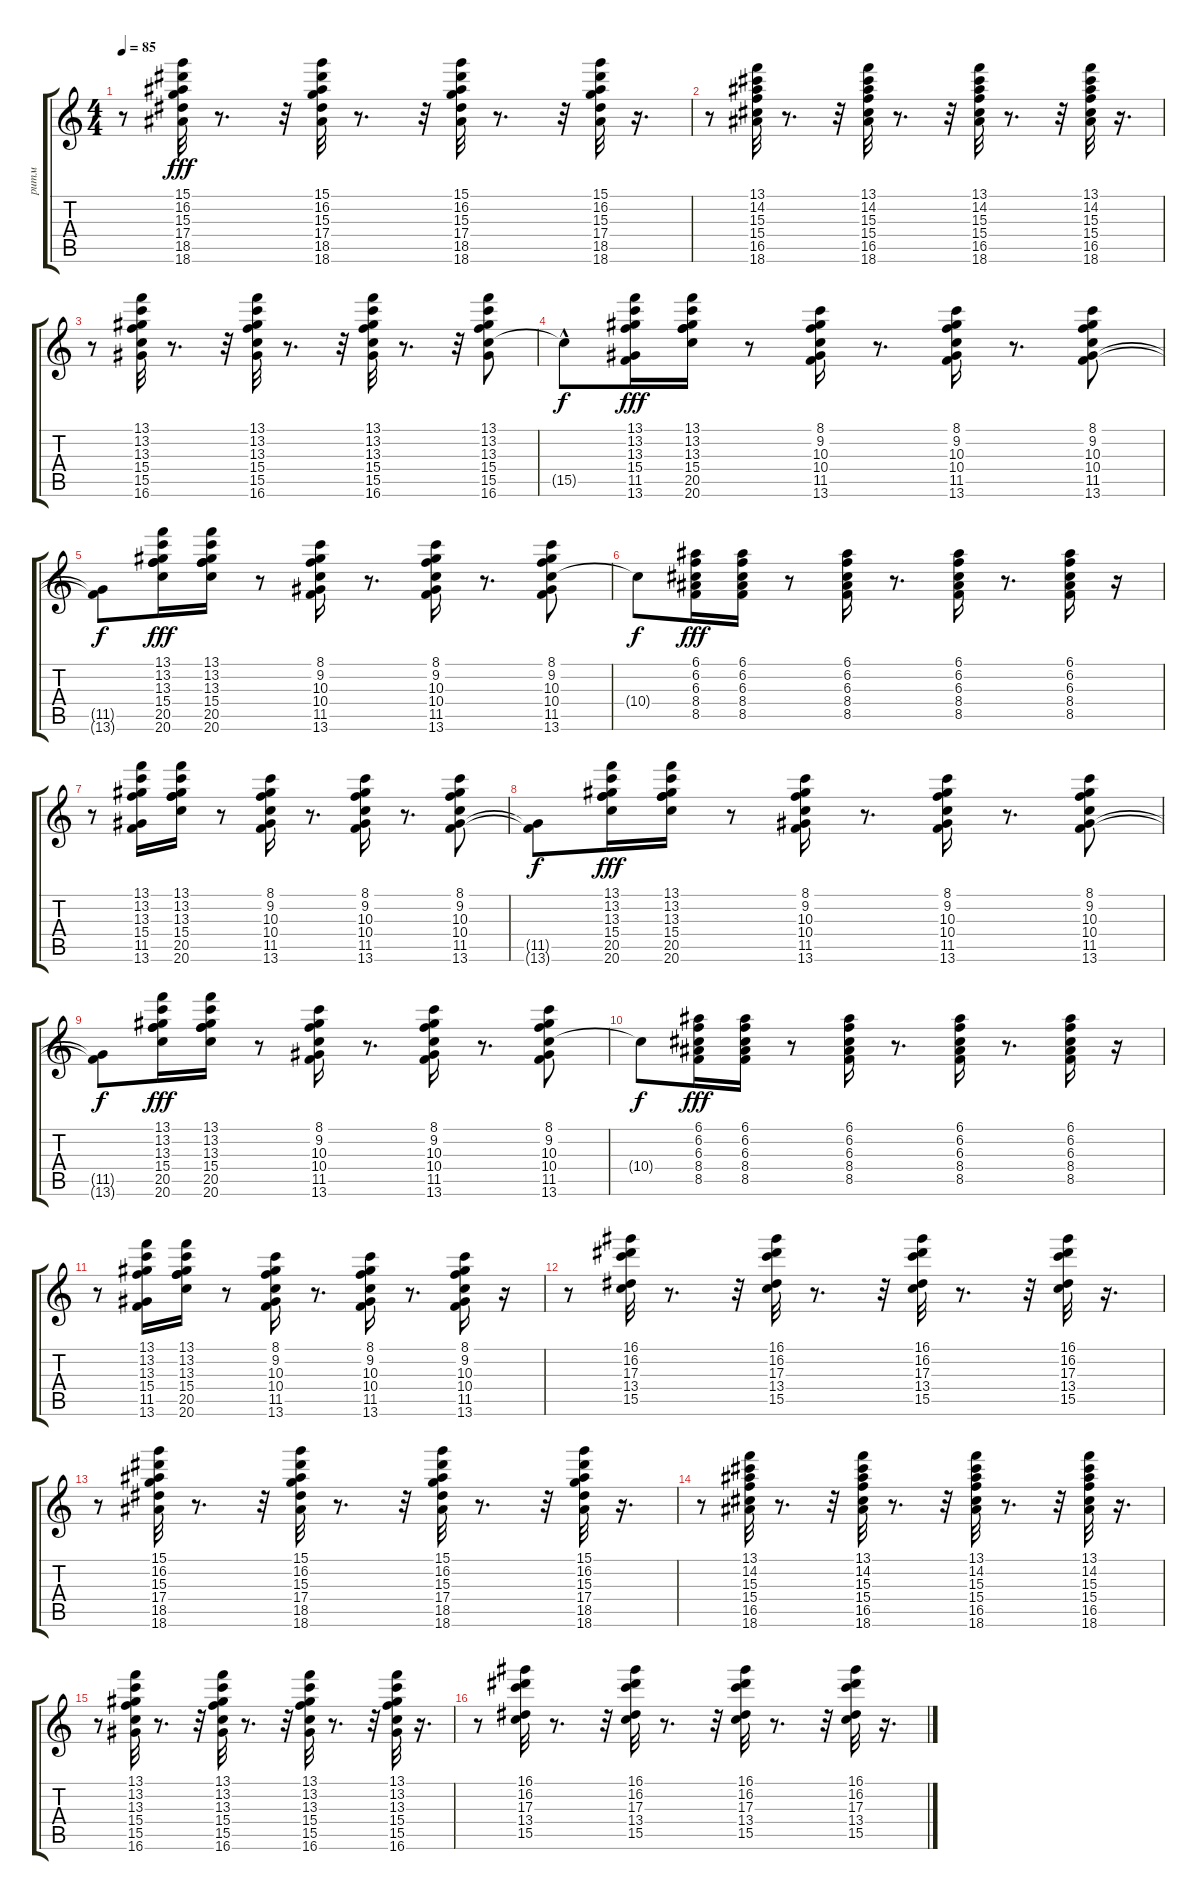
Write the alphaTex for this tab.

\track ("ритм" "ритм") {instrument acousticguitarsteel}
\staff {score tabs}
\tuning (E4 B3 G3 D3 A2 E2) {hide}
\ts (4 4)
\tempo 85
\clef g2
\ks c
r.8{dy fff} (15.1 16.2 15.3 17.4 18.5 18.6).32 r.8{d} r.32 (15.1 16.2 15.3 17.4 18.5 18.6).32 r.8{d} r.32 (15.1 16.2 15.3 17.4 18.5 18.6).32 r.8{d} r.32 (15.1 16.2 15.3 17.4 18.5 18.6).32 r.16{d} |
r.8 (13.1 14.2 15.3 15.4 16.5 18.6).32 r.8{d} r.32 (13.1 14.2 15.3 15.4 16.5 18.6).32 r.8{d} r.32 (13.1 14.2 15.3 15.4 16.5 18.6).32 r.8{d} r.32 (13.1 14.2 15.3 15.4 16.5 18.6).32 r.16{d} |
r.8 (13.1 13.2 13.3 15.4 15.5 16.6).32 r.8{d} r.32 (13.1 13.2 13.3 15.4 15.5 16.6).32 r.8{d} r.32 (13.1 13.2 13.3 15.4 15.5 16.6).32 r.8{d} r.32 (13.1 13.2 13.3 15.4 15.5 16.6).8 |
15.5{hac t}.8{dy f} (13.1 13.2 13.3 15.4 11.5 13.6).16{dy fff} (13.1 13.2 13.3 15.4 20.5 20.6).16 r.8 (8.1 9.2 10.3 10.4 11.5 13.6).16 r.8{d} (8.1 9.2 10.3 10.4 11.5 13.6).16 r.8{d} (8.1 9.2 10.3 10.4 11.5 13.6).8 |
(11.5{t} 13.6{t}).8{dy f} (13.1 13.2 13.3 15.4 20.5 20.6).16{dy fff} (13.1 13.2 13.3 15.4 20.5 20.6).16 r.8 (8.1 9.2 10.3 10.4 11.5 13.6).16 r.8{d} (8.1 9.2 10.3 10.4 11.5 13.6).16 r.8{d} (8.1 9.2 10.3 10.4 11.5 13.6).8 |
10.4{t}.8{dy f} (6.1 6.2 6.3 8.4 8.5).16{dy fff} (6.1 6.2 6.3 8.4 8.5).16 r.8 (6.1 6.2 6.3 8.4 8.5).16 r.8{d} (6.1 6.2 6.3 8.4 8.5).16 r.8{d} (6.1 6.2 6.3 8.4 8.5).16 r.16 |
r.8 (13.1 13.2 13.3 15.4 11.5 13.6).16 (13.1 13.2 13.3 15.4 20.5 20.6).16 r.8 (8.1 9.2 10.3 10.4 11.5 13.6).16 r.8{d} (8.1 9.2 10.3 10.4 11.5 13.6).16 r.8{d} (8.1 9.2 10.3 10.4 11.5 13.6).8 |
(11.5{t} 13.6{t}).8{dy f} (13.1 13.2 13.3 15.4 20.5 20.6).16{dy fff} (13.1 13.2 13.3 15.4 20.5 20.6).16 r.8 (8.1 9.2 10.3 10.4 11.5 13.6).16 r.8{d} (8.1 9.2 10.3 10.4 11.5 13.6).16 r.8{d} (8.1 9.2 10.3 10.4 11.5 13.6).8 |
(11.5{t} 13.6{t}).8{dy f} (13.1 13.2 13.3 15.4 20.5 20.6).16{dy fff} (13.1 13.2 13.3 15.4 20.5 20.6).16 r.8 (8.1 9.2 10.3 10.4 11.5 13.6).16 r.8{d} (8.1 9.2 10.3 10.4 11.5 13.6).16 r.8{d} (8.1 9.2 10.3 10.4 11.5 13.6).8 |
10.4{t}.8{dy f} (6.1 6.2 6.3 8.4 8.5).16{dy fff} (6.1 6.2 6.3 8.4 8.5).16 r.8 (6.1 6.2 6.3 8.4 8.5).16 r.8{d} (6.1 6.2 6.3 8.4 8.5).16 r.8{d} (6.1 6.2 6.3 8.4 8.5).16 r.16 |
r.8 (13.1 13.2 13.3 15.4 11.5 13.6).16 (13.1 13.2 13.3 15.4 20.5 20.6).16 r.8 (8.1 9.2 10.3 10.4 11.5 13.6).16 r.8{d} (8.1 9.2 10.3 10.4 11.5 13.6).16 r.8{d} (8.1 9.2 10.3 10.4 11.5 13.6).16 r.16 |
r.8 (16.1 16.2 17.3 13.4 15.5).32 r.8{d} r.32 (16.1 16.2 17.3 13.4 15.5).32 r.8{d} r.32 (16.1 16.2 17.3 13.4 15.5).32 r.8{d} r.32 (16.1 16.2 17.3 13.4 15.5).32 r.16{d} |
r.8 (15.1 16.2 15.3 17.4 18.5 18.6).32 r.8{d} r.32 (15.1 16.2 15.3 17.4 18.5 18.6).32 r.8{d} r.32 (15.1 16.2 15.3 17.4 18.5 18.6).32 r.8{d} r.32 (15.1 16.2 15.3 17.4 18.5 18.6).32 r.16{d} |
r.8 (13.1 14.2 15.3 15.4 16.5 18.6).32 r.8{d} r.32 (13.1 14.2 15.3 15.4 16.5 18.6).32 r.8{d} r.32 (13.1 14.2 15.3 15.4 16.5 18.6).32 r.8{d} r.32 (13.1 14.2 15.3 15.4 16.5 18.6).32 r.16{d} |
r.8 (13.1 13.2 13.3 15.4 15.5 16.6).32 r.8{d} r.32 (13.1 13.2 13.3 15.4 15.5 16.6).32 r.8{d} r.32 (13.1 13.2 13.3 15.4 15.5 16.6).32 r.8{d} r.32 (13.1 13.2 13.3 15.4 15.5 16.6).32 r.16{d} |
r.8 (16.1 16.2 17.3 13.4 15.5).32 r.8{d} r.32 (16.1 16.2 17.3 13.4 15.5).32 r.8{d} r.32 (16.1 16.2 17.3 13.4 15.5).32 r.8{d} r.32 (16.1 16.2 17.3 13.4 15.5).32 r.16{d}
